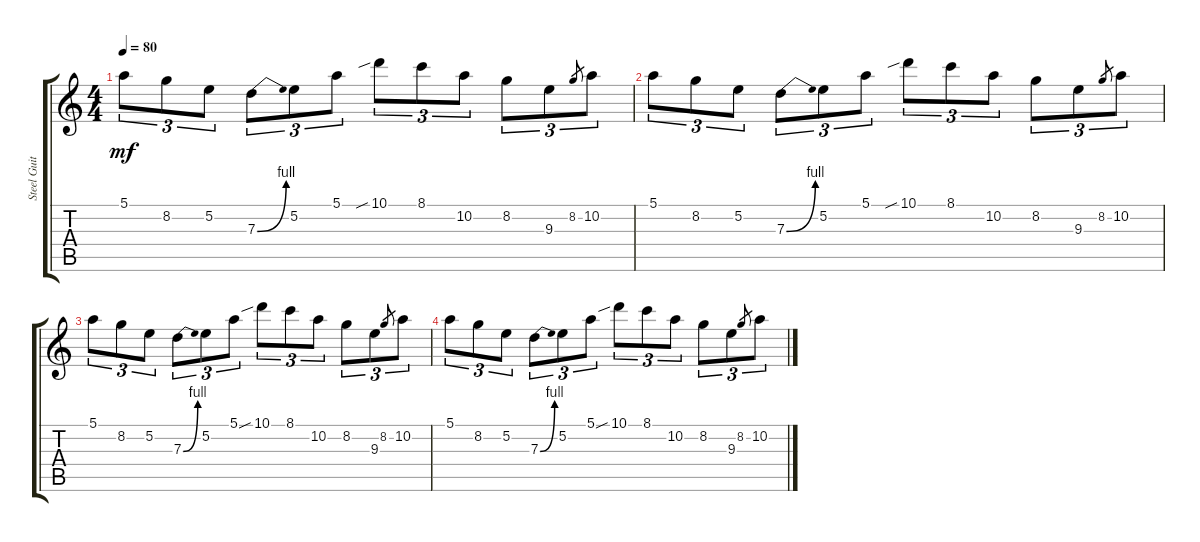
\track ("Steel Guitar" "Steel Guit") {instrument acousticguitarsteel}
\staff {score tabs}
\tuning (E4 B3 G3 D3 A2 E2) {hide}
\ts (4 4)
\tempo 80
\clef g2
\ks c
5.1.8{tu (3 2) dy mf instrument acousticguitarsteel} 8.2.8{tu (3 2)} 5.2.8{tu (3 2)} 7.3{be (bend 0 0 60 4)}.8{tu (3 2)} 5.2.8{tu (3 2)} 5.1.8{tu (3 2)} 10.1{sib}.8{tu (3 2)} 8.1.8{tu (3 2)} 10.2.8{tu (3 2)} 8.2.8{tu (3 2)} 9.3.8{tu (3 2)} 8.2.8{gr} 10.2.8{tu (3 2)} |
5.1.8{tu (3 2)} 8.2.8{tu (3 2)} 5.2.8{tu (3 2)} 7.3{be (bend 0 0 60 4)}.8{tu (3 2)} 5.2.8{tu (3 2)} 5.1.8{tu (3 2)} 10.1{sib}.8{tu (3 2)} 8.1.8{tu (3 2)} 10.2.8{tu (3 2)} 8.2.8{tu (3 2)} 9.3.8{tu (3 2)} 8.2.8{gr} 10.2.8{tu (3 2)} |
5.1.8{tu (3 2)} 8.2.8{tu (3 2)} 5.2.8{tu (3 2)} 7.3{be (bend 0 0 60 4)}.8{tu (3 2)} 5.2.8{tu (3 2)} 5.1.8{tu (3 2)} 10.1{sib}.8{tu (3 2)} 8.1.8{tu (3 2)} 10.2.8{tu (3 2)} 8.2.8{tu (3 2)} 9.3.8{tu (3 2)} 8.2.8{gr} 10.2.8{tu (3 2)} |
5.1.8{tu (3 2)} 8.2.8{tu (3 2)} 5.2.8{tu (3 2)} 7.3{be (bend 0 0 60 4)}.8{tu (3 2)} 5.2.8{tu (3 2)} 5.1.8{tu (3 2)} 10.1{sib}.8{tu (3 2)} 8.1.8{tu (3 2)} 10.2.8{tu (3 2)} 8.2.8{tu (3 2)} 9.3.8{tu (3 2)} 8.2.8{gr} 10.2.8{tu (3 2)}
